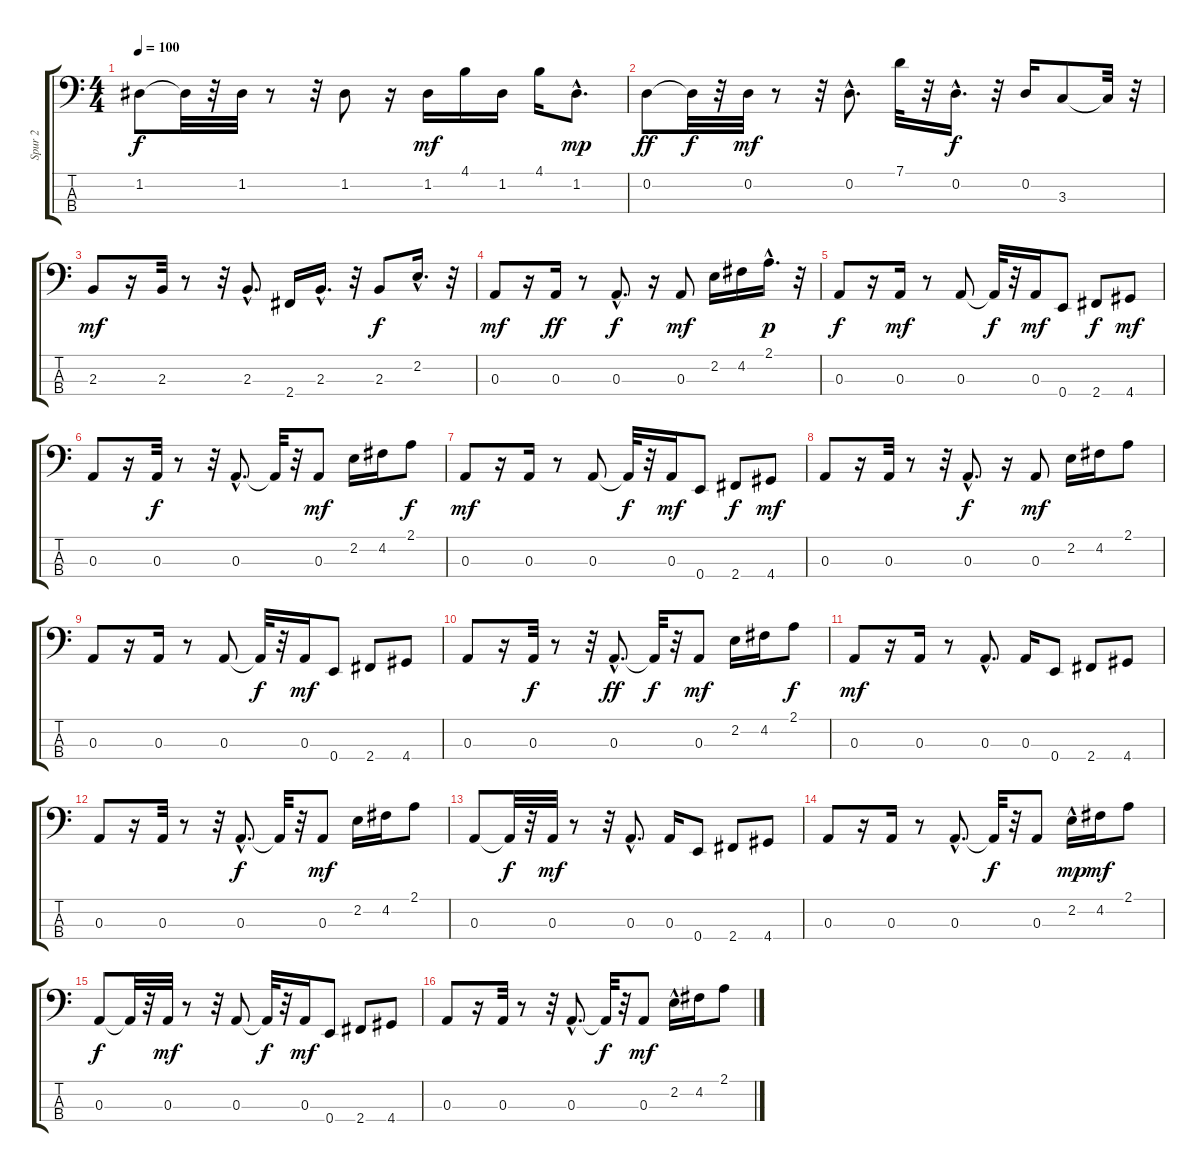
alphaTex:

\track ("Spur 2" "Spur 2") {instrument electricbassfinger}
\staff {score tabs}
\tuning (G2 D2 A1 E1) {hide}
\ts (4 4)
\tempo 100
\clef f4
\ks c
1.2.8{dy f} 1.2{t}.32 r.32 1.2.32 r.8 r.32 1.2.8 r.16 1.2.16{dy mf} 4.1.16 1.2.16 4.1.16 1.2{hac}.8{d dy mp} |
0.2.8{dy ff} 0.2{t}.32{dy f} r.32 0.2.32{dy mf} r.8 r.32 0.2{hac}.8{d} 7.1.32 r.32 0.2{hac}.16{d dy f} r.32 0.2.16 3.3.8 3.3{t}.32 r.32 |
2.3.8{dy mf} r.16 2.3.32 r.8 r.32 2.3{hac}.8{d} 2.4.16 2.3{hac}.16{d} r.32 2.3.8{dy f} 2.2{hac}.16{d} r.32 |
0.3.8{dy mf} r.16 0.3.16{dy ff} r.8 0.3{hac}.8{d dy f} r.16 0.3.8{dy mf} 2.2.16 4.2.16 2.1{hac}.16{d dy p} r.32 |
0.3.8{dy f} r.16 0.3.16{dy mf} r.8 0.3.8 0.3{t}.32{dy f} r.32 0.3.16{dy mf} 0.4.8 2.4.8{dy f} 4.4.8{dy mf} |
0.3.8 r.16 0.3.32{dy f} r.8 r.32 0.3{hac}.8{d} 0.3{t}.32 r.32 0.3.8{dy mf} 2.2.16 4.2.16 2.1.8{dy f} |
0.3.8{dy mf} r.16 0.3.16 r.8 0.3.8 0.3{t}.32{dy f} r.32 0.3.16{dy mf} 0.4.8 2.4.8{dy f} 4.4.8{dy mf} |
0.3.8 r.16 0.3.32 r.8 r.32 0.3{hac}.8{d dy f} r.16 0.3.8{dy mf} 2.2.16 4.2.16 2.1.8 |
0.3.8 r.16 0.3.16 r.8 0.3.8 0.3{t}.32{dy f} r.32 0.3.16{dy mf} 0.4.8 2.4.8 4.4.8 |
0.3.8 r.16 0.3.32{dy f} r.8 r.32 0.3{hac}.8{d dy ff} 0.3{t}.32{dy f} r.32 0.3.8{dy mf} 2.2.16 4.2.16 2.1.8{dy f} |
0.3.8{dy mf} r.16 0.3.16 r.8 0.3{hac}.8{d} 0.3.16 0.4.8 2.4.8 4.4.8 |
0.3.8 r.16 0.3.32 r.8 r.32 0.3{hac}.8{d dy f} 0.3{t}.32 r.32 0.3.8{dy mf} 2.2.16 4.2.16 2.1.8 |
0.3.8 0.3{t}.32{dy f} r.32 0.3.32{dy mf} r.8 r.32 0.3{hac}.8{d} 0.3.16 0.4.8 2.4.8 4.4.8 |
0.3.8 r.16 0.3.16 r.8 0.3{hac}.8{d} 0.3{t}.32{dy f} r.32 0.3.8 2.2{hac}.16{dy mp} 4.2.16{dy mf} 2.1.8 |
0.3.8{dy f} 0.3{t}.32 r.32 0.3.32{dy mf} r.8 r.32 0.3.8 0.3{t}.32{dy f} r.32 0.3.16{dy mf} 0.4.8 2.4.8 4.4.8 |
0.3.8 r.16 0.3.32 r.8 r.32 0.3{hac}.8{d} 0.3{t}.32{dy f} r.32 0.3.8{dy mf} 2.2{hac}.16 4.2.16 2.1.8
